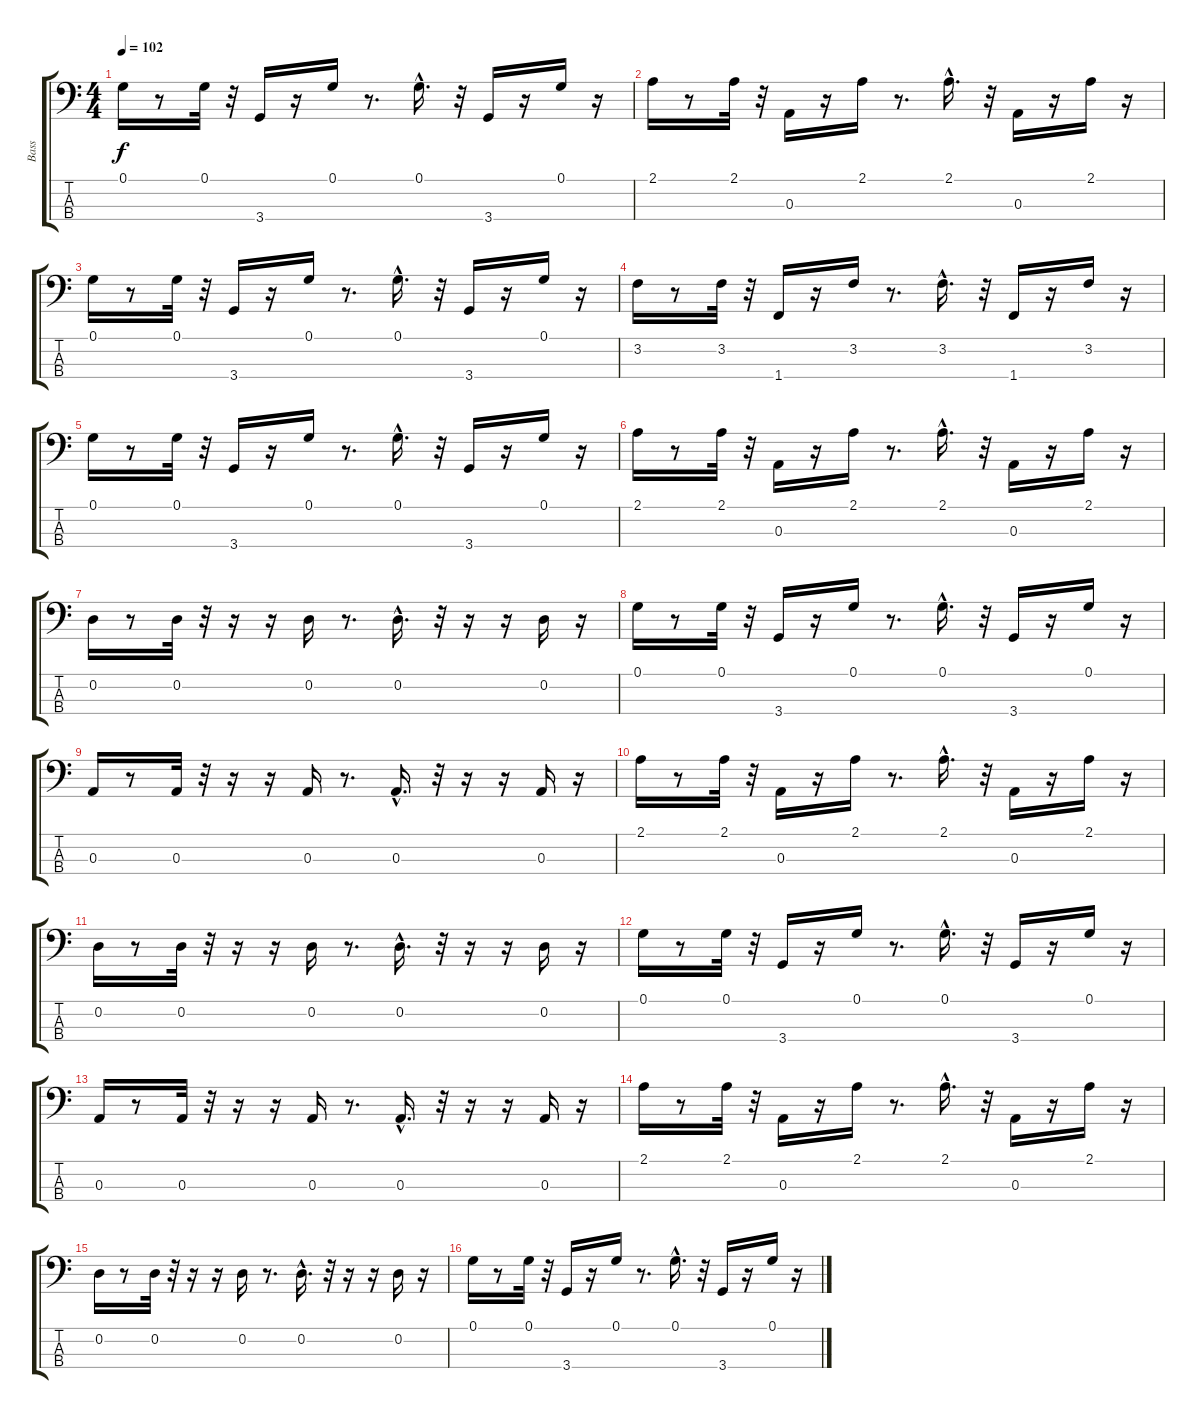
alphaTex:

\track ("Bass" "Bass") {instrument synthbass1}
\staff {score tabs}
\tuning (G2 D2 A1 E1) {hide}
\ts (4 4)
\tempo 102
\clef f4
\ks c
0.1.16{dy f} r.8 0.1.32 r.32 3.4.16 r.16 0.1.16 r.8{d} 0.1{hac}.16{d} r.32 3.4.16 r.16 0.1.16 r.16 |
2.1.16 r.8 2.1.32 r.32 0.3.16 r.16 2.1.16 r.8{d} 2.1{hac}.16{d} r.32 0.3.16 r.16 2.1.16 r.16 |
0.1.16 r.8 0.1.32 r.32 3.4.16 r.16 0.1.16 r.8{d} 0.1{hac}.16{d} r.32 3.4.16 r.16 0.1.16 r.16 |
3.2.16 r.8 3.2.32 r.32 1.4.16 r.16 3.2.16 r.8{d} 3.2{hac}.16{d} r.32 1.4.16 r.16 3.2.16 r.16 |
0.1.16 r.8 0.1.32 r.32 3.4.16 r.16 0.1.16 r.8{d} 0.1{hac}.16{d} r.32 3.4.16 r.16 0.1.16 r.16 |
2.1.16 r.8 2.1.32 r.32 0.3.16 r.16 2.1.16 r.8{d} 2.1{hac}.16{d} r.32 0.3.16 r.16 2.1.16 r.16 |
0.2.16 r.8 0.2.32 r.32 r.16 r.16 0.2.16 r.8{d} 0.2{hac}.16{d} r.32 r.16 r.16 0.2.16 r.16 |
0.1.16 r.8 0.1.32 r.32 3.4.16 r.16 0.1.16 r.8{d} 0.1{hac}.16{d} r.32 3.4.16 r.16 0.1.16 r.16 |
0.3.16 r.8 0.3.32 r.32 r.16 r.16 0.3.16 r.8{d} 0.3{hac}.16{d} r.32 r.16 r.16 0.3.16 r.16 |
2.1.16 r.8 2.1.32 r.32 0.3.16 r.16 2.1.16 r.8{d} 2.1{hac}.16{d} r.32 0.3.16 r.16 2.1.16 r.16 |
0.2.16 r.8 0.2.32 r.32 r.16 r.16 0.2.16 r.8{d} 0.2{hac}.16{d} r.32 r.16 r.16 0.2.16 r.16 |
0.1.16 r.8 0.1.32 r.32 3.4.16 r.16 0.1.16 r.8{d} 0.1{hac}.16{d} r.32 3.4.16 r.16 0.1.16 r.16 |
0.3.16 r.8 0.3.32 r.32 r.16 r.16 0.3.16 r.8{d} 0.3{hac}.16{d} r.32 r.16 r.16 0.3.16 r.16 |
2.1.16 r.8 2.1.32 r.32 0.3.16 r.16 2.1.16 r.8{d} 2.1{hac}.16{d} r.32 0.3.16 r.16 2.1.16 r.16 |
0.2.16 r.8 0.2.32 r.32 r.16 r.16 0.2.16 r.8{d} 0.2{hac}.16{d} r.32 r.16 r.16 0.2.16 r.16 |
0.1.16 r.8 0.1.32 r.32 3.4.16 r.16 0.1.16 r.8{d} 0.1{hac}.16{d} r.32 3.4.16 r.16 0.1.16 r.16
